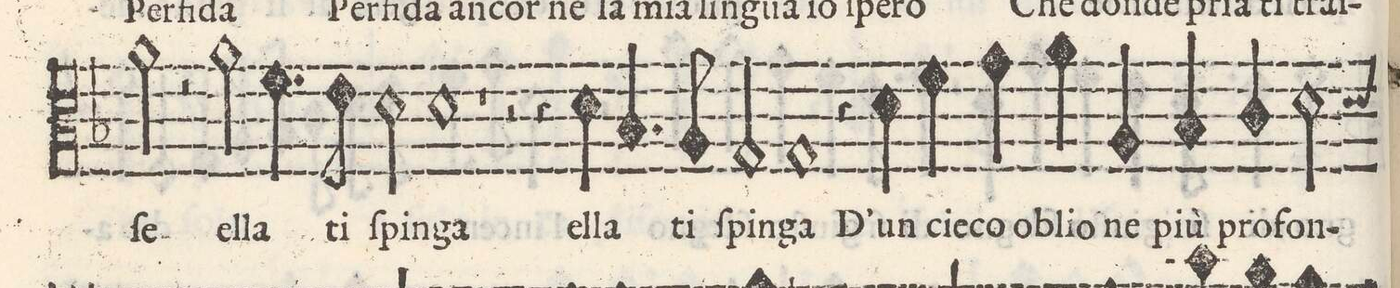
**kern	**text
*I"ALTO	*
*clefC3	*
*k[b-]	*
*met(C)	*
*M2/1	*
2a\	-ſe
2r	.
2a\	el-
=22-	=22-
4.f\	-la
8e\	ti
2d\	ſpin-
1d	-ga
=23-	=23-
1r	.
2r	.
4r	.
4d\	el-
=24-	=24-
4.B-/	-la
8A/	ti
2G/	ſpin-
1G	-ga
=25-	=25-
4r	.
4d\	D'un
4f\	cie-
4g\	co o-
4a\	-blio
4A/	ne
4B-/	più
4c/	pro-
=26-	=26-
2d\	-fon-
*-	*-
